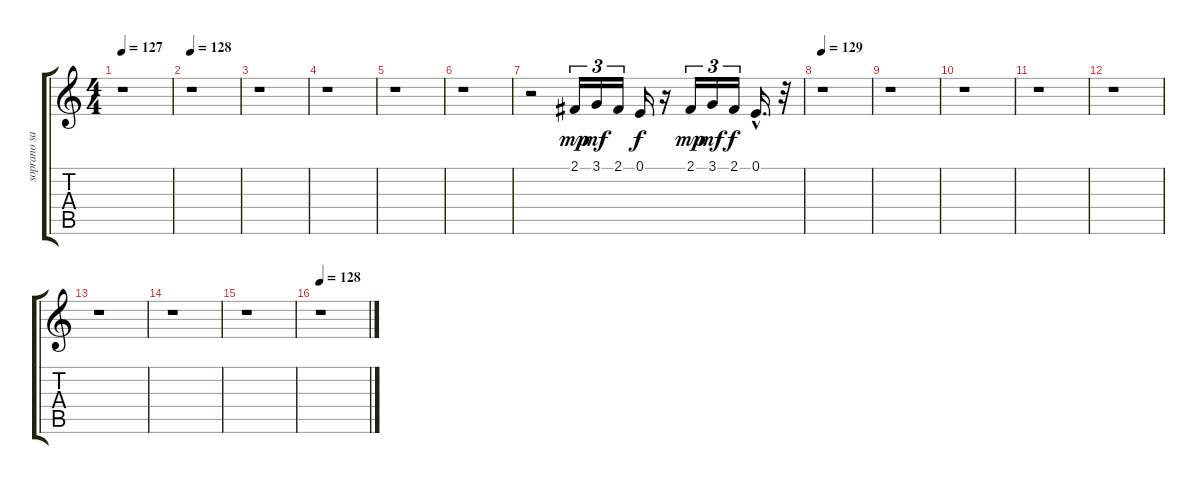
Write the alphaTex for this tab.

\track ("soprano sax" "soprano sa") {instrument sopranosax}
\staff {score tabs}
\tuning (E4 B3 G3 D3 A2 E2) {hide}
\ts (4 4)
\tempo 127
\clef g2
\ks c
r.1{dy f} |
\tempo 128
r.1 |
r.1 |
r.1 |
r.1 |
r.1 |
r.2 2.1.16{tu (3 2) dy mp volume 12} 3.1.16{tu (3 2) dy mf} 2.1.16{tu (3 2)} 0.1.16{dy f} r.16 2.1.16{tu (3 2) dy mp} 3.1.16{tu (3 2) dy mf} 2.1.16{tu (3 2) dy f} 0.1{hac}.16{d} r.32 |
\tempo 129
r.1 |
r.1 |
r.1 |
r.1 |
r.1 |
r.1 |
r.1 |
r.1 |
\tempo 128
r.1
